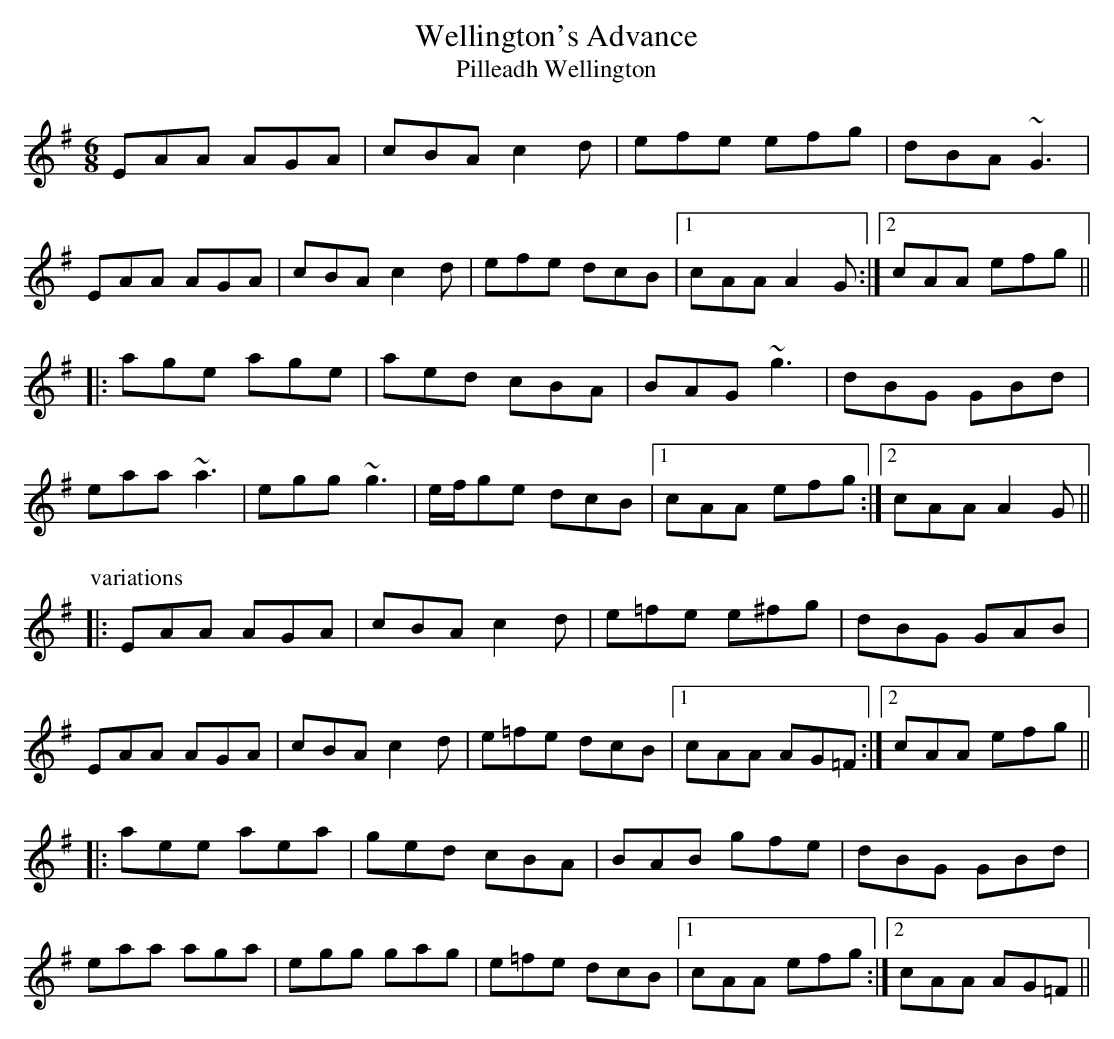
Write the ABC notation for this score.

X:1
T:Wellington's Advance
T:Pilleadh Wellington
M:6/8
L:1/8
K:Ador
EAA AGA | cBA c2d | efe efg | dBA ~G3 |
EAA AGA | cBA c2d | efe dcB |1 cAA A2G :|2 cAA efg ||
|: age age | aed cBA | BAG ~g3 | dBG GBd |
eaa ~a3 | egg ~g3 | e/f/ge dcB |1 cAA efg :|2 cAA A2G ||
P:variations
|: EAA AGA | cBA c2d | e=fe e^fg | dBG GAB |
EAA AGA | cBA c2d | e=fe dcB |1 cAA AG=F :|2 cAA efg ||
|: aee aea | ged cBA | BAB gfe | dBG GBd |
eaa aga | egg gag | e=fe dcB |1 cAA efg :|2 cAA AG=F ||
